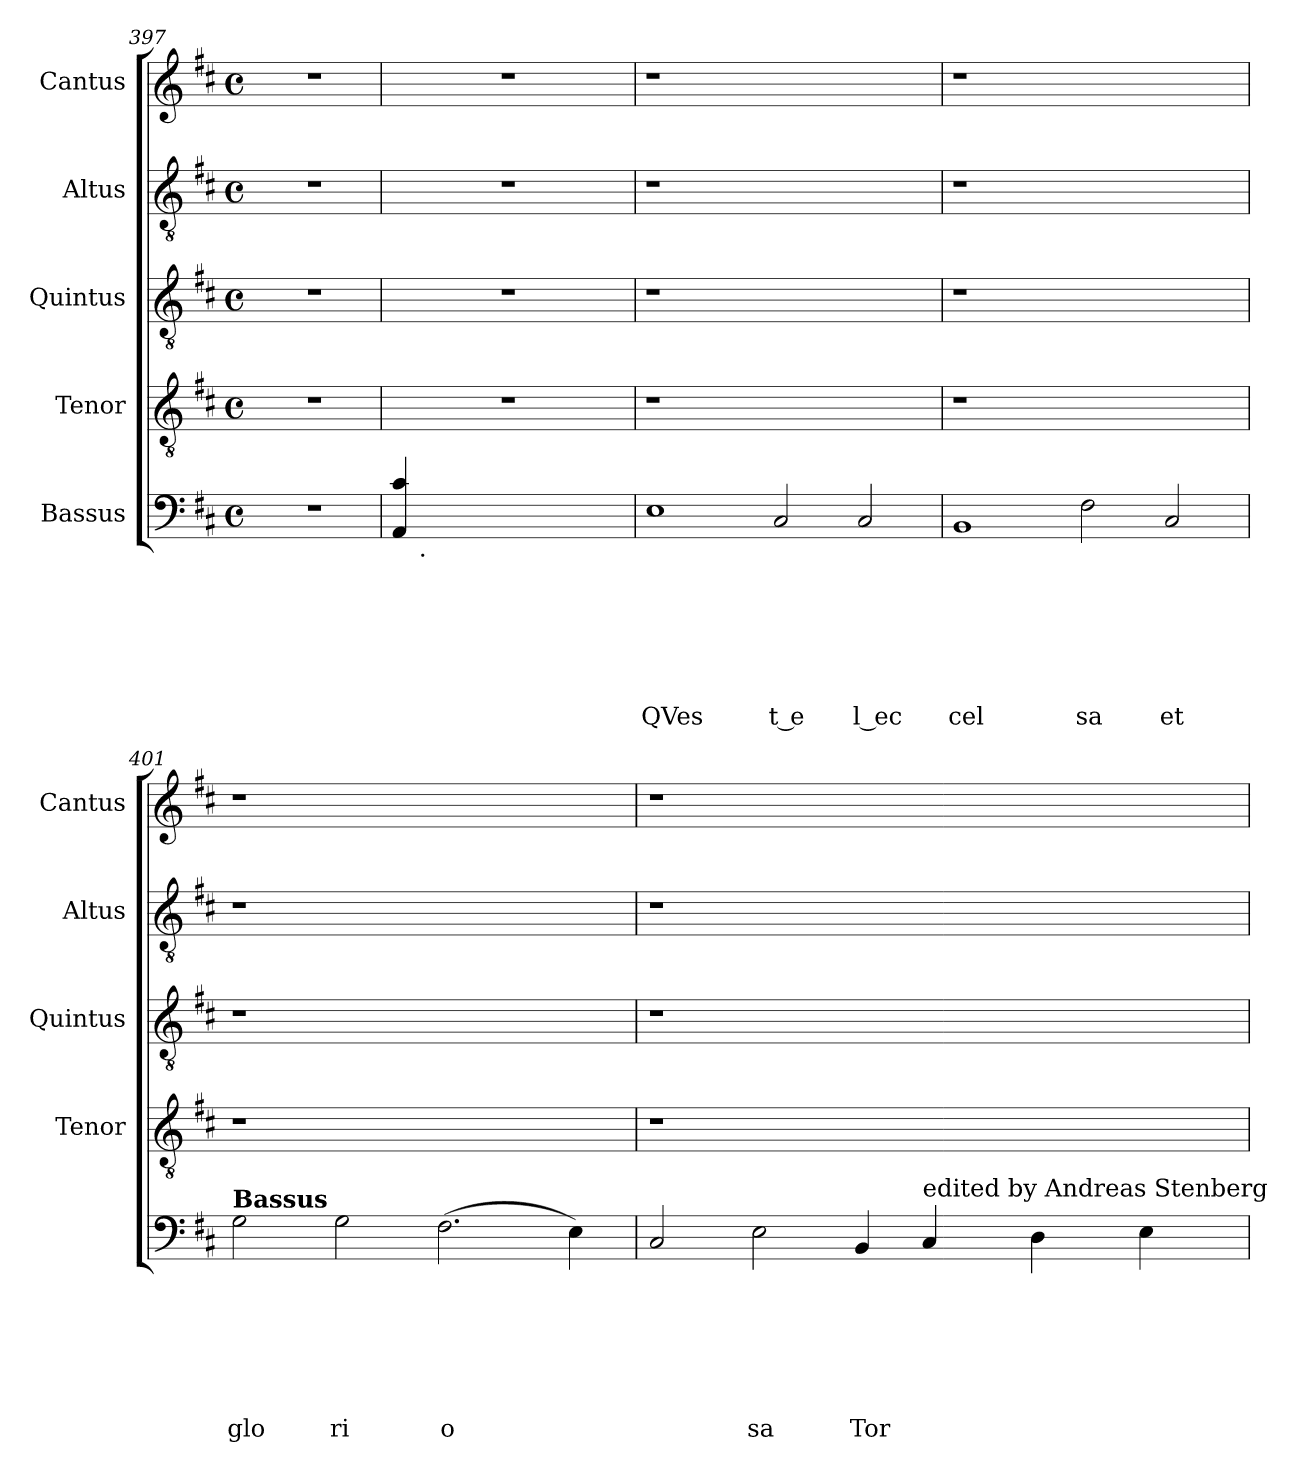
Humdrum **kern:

**kern	**text	**text	**text	**text	**text	**text	**text	**kern	**kern	**kern	**kern
*part5	*part5	*part5	*part5	*part5	*part5	*part5	*part5	*part4	*part3	*part2	*part1
*staff5	*staff5	*staff5	*staff5	*staff5	*staff5	*staff5	*staff5	*staff4	*staff3	*staff2	*staff1
*I"Bassus	*	*	*	*	*	*	*	*I"Tenor	*I"Quintus	*I"Altus	*I"Cantus
*	*	*	*	*	*	*	*	*I'Tenor	*I'Quintus	*I'Altus	*I'Cantus
*clefF4	*	*	*	*	*	*	*	*clefGv2	*clefGv2	*clefGv2	*clefG2
*k[f#c#]	*	*	*	*	*	*	*	*k[f#c#]	*k[f#c#]	*k[f#c#]	*k[f#c#]
*D:	*	*	*	*	*	*	*	*D:	*D:	*D:	*D:
*M4/4	*	*	*	*	*	*	*	*M4/4	*M4/4	*M4/4	*M4/4
*met(c)	*	*	*	*	*	*	*	*met(c)	*met(c)	*met(c)	*met(c)
=397	=397	=397	=397	=397	=397	=397	=397	=397	=397	=397	=397
1r	.	.	.	.	.	.	.	1r	1r	1r	1r
!!LO:LB:g=z
=398	=398	=398	=398	=398	=398	=398	=398	=398	=398	=398	=398
!LO:TX:b:t=#	!	!	!	!	!	!	!	!	!	!	!
!LO:TX:b:t=#	!	!	!	!	!	!	!	!	!	!	!
*^	*	*	*	*	*	*	*	*	*	*	*
4AA/ 4c#/	24ryy	.	.	.	.	.	.	.	1r	1r	1r	1r
.	96ryy	.	.	.	.	.	.	.	.	.	.	.
!	!LO:TX:b:t=.	!	!	!	!	!	!	!	!	!	!	!
.	3%2ryy	.	.	.	.	.	.	.	.	.	.	.
2.ryy	.	.	.	.	.	.	.	.	.	.	.	.
.	6ryy	.	.	.	.	.	.	.	.	.	.	.
.	12ryy	.	.	.	.	.	.	.	.	.	.	.
.	48.ryy	.	.	.	.	.	.	.	.	.	.	.
=399	=399	=399	=399	=399	=399	=399	=399	=399	=399	=399	=399	=399
!	!	!	!	!	!	!	!	!LO:LY:b	!	!	!	!
*v	*v	*	*	*	*	*	*	*	*	*	*	*
1E	.	.	.	.	.	.	QVes	1r	1r	1r	1r
!	!	!	!	!	!	!	!LO:LY:b:rj	!	!	!	!
2C#/	.	.	.	.	.	.	t e	1ryy	1ryy	1ryy	1ryy
!	!	!	!	!	!	!	!LO:LY:b:rj	!	!	!	!
2C#/	.	.	.	.	.	.	l ec	.	.	.	.
=400	=400	=400	=400	=400	=400	=400	=400	=400	=400	=400	=400
!	!	!	!	!	!	!	!LO:LY:b	!	!	!	!
1BB	.	.	.	.	.	.	cel	1r	1r	1r	1r
!	!	!	!	!	!	!	!LO:LY:b	!	!	!	!
2F#\	.	.	.	.	.	.	sa	1ryy	1ryy	1ryy	1ryy
!	!	!	!	!	!	!	!LO:LY:b	!	!	!	!
2C#/	.	.	.	.	.	.	et	.	.	.	.
=401	=401	=401	=401	=401	=401	=401	=401	=401	=401	=401	=401
!LO:TX:a:B:t=Bassus	!	!	!	!	!	!	!	!	!	!	!
!	!	!	!	!	!	!	!LO:LY:b	!	!	!	!
2G\	.	.	.	.	.	.	glo	1r	1r	1r	1r
!	!	!	!	!	!	!	!LO:LY:b	!	!	!	!
2G\	.	.	.	.	.	.	ri	.	.	.	.
!	!	!	!	!	!	!	!LO:LY:b	!	!	!	!
(>2.F#\	.	.	.	.	.	.	o	1ryy	1ryy	1ryy	1ryy
4E\)	.	.	.	.	.	.	.	.	.	.	.
=402	=402	=402	=402	=402	=402	=402	=402	=402	=402	=402	=402
2C#/	.	.	.	.	.	.	.	1r	1r	1r	1r
!	!	!	!	!	!	!	!LO:LY:b	!	!	!	!
2E\	.	.	.	.	.	.	sa	.	.	.	.
!	!	!	!	!	!	!	!LO:LY:b	!	!	!	!
4BB/	.	.	.	.	.	.	Tor	1ryy	1ryy	1ryy	1ryy
!LO:TX:a:t=edited by Andreas Stenberg	!	!	!	!	!	!	!	!	!	!	!
4C#/	.	.	.	.	.	.	.	.	.	.	.
4D\	.	.	.	.	.	.	.	.	.	.	.
4E\	.	.	.	.	.	.	.	.	.	.	.
=	=	=	=	=	=	=	=	=	=	=	=
*-	*-	*-	*-	*-	*-	*-	*-	*-	*-	*-	*-
